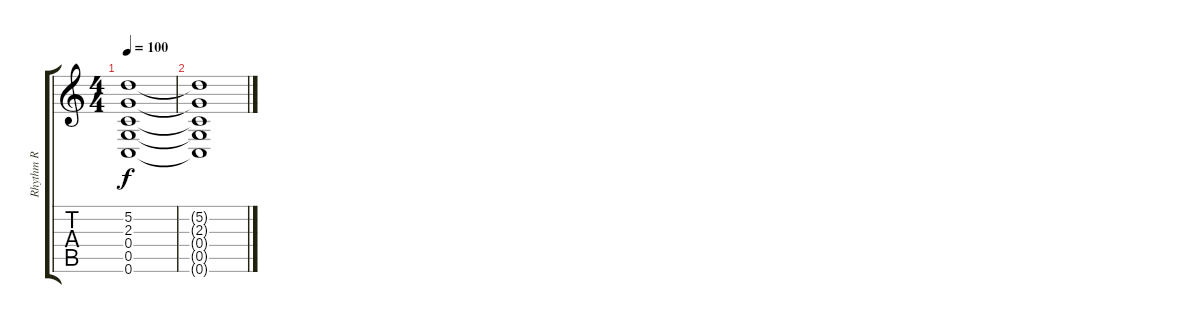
\track ("Rhythm R" "Rhythm R") {instrument distortionguitar}
\staff {score tabs}
\tuning (D4 A3 F3 C3 G2 C2) {hide}
\ts (4 4)
\tempo 100
\clef g2
\ks c
(5.2{t} 2.3{t} 0.4{t} 0.5{t} 0.6{t}).1{dy f} |
(5.2{t} 2.3{t} 0.4{t} 0.5{t} 0.6{t}).1
